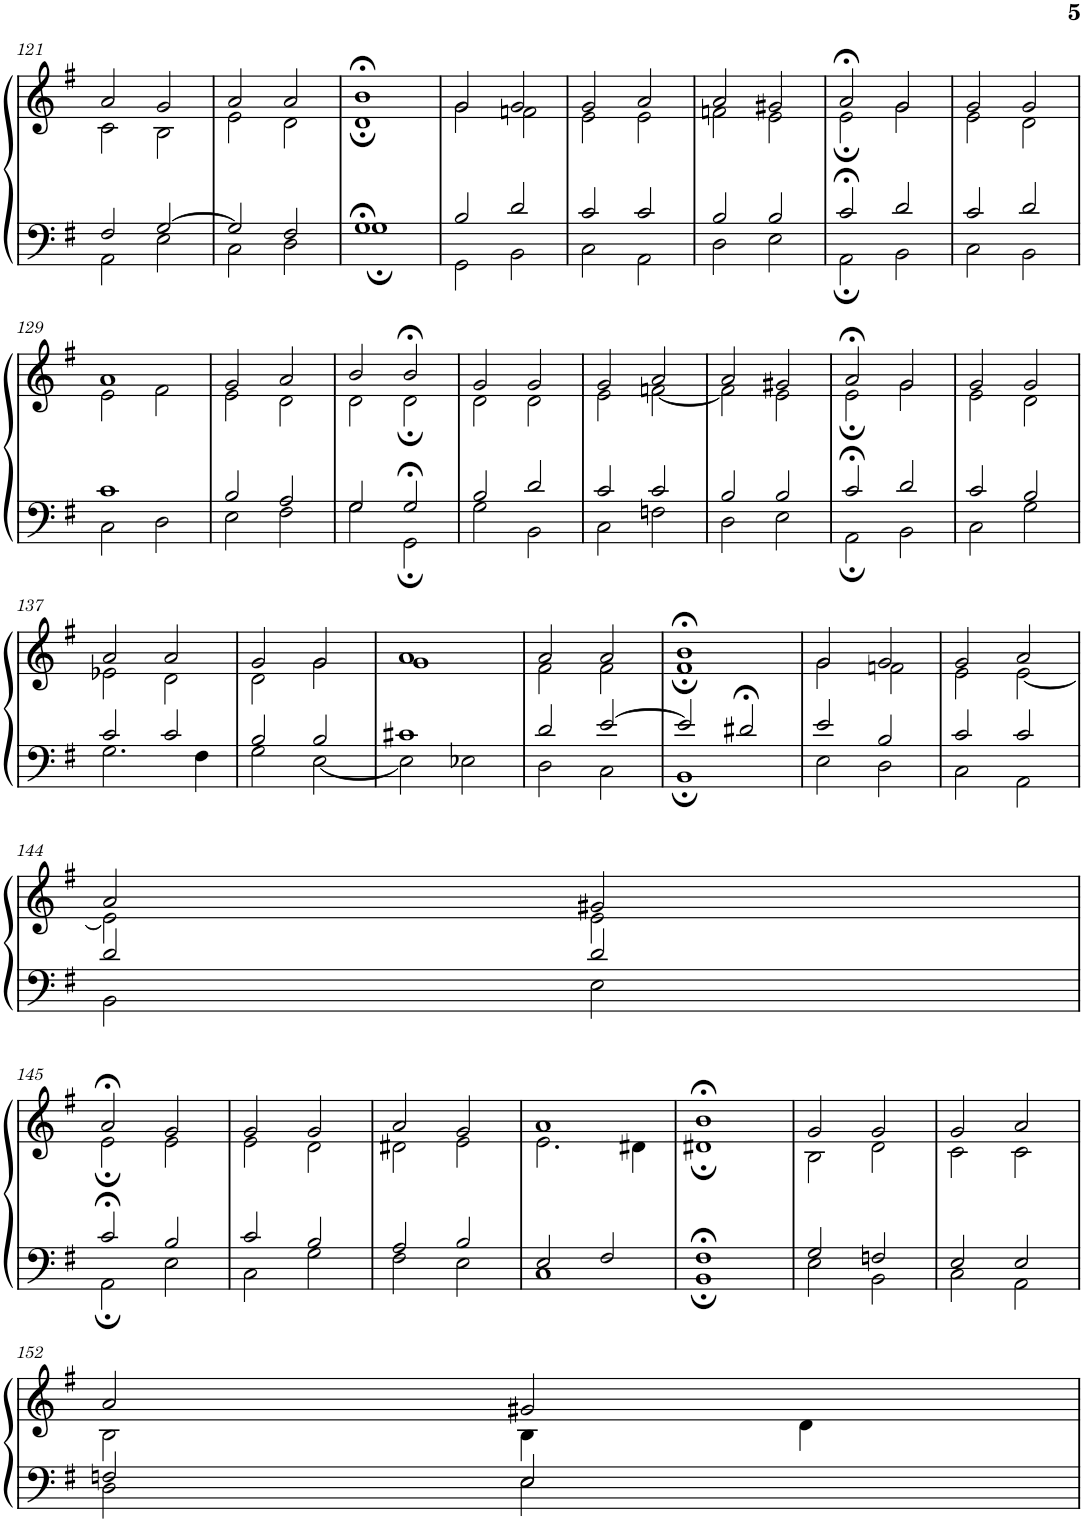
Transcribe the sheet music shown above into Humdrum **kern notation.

**kern	**kern
*part1	*part1
*staff2	*staff1
*I"Piano	*
*I'Pno.	*
!!LO:PB:g=z
*clefF4	*clefG2
*k[f#]	*k[f#]
*M4/4	*M4/4
*met(c)	*met(c)
=121	=121
*^	*^
2F#/	2AA\	2a/	2c\
[2G/	2E\	2g/	2B\
=122	=122	=122	=122
2G/]	2C\	2a/	2e\
2F#/	2D\	2a/	2d\
=123	=123	=123	=123
1G;<	1G;	1b;<	1d;
=124	=124	=124	=124
2B/	2GG\	2g/	2g\
2d/	2BB\	2g/	2fn\
=125	=125	=125	=125
2c/	2C\	2g/	2e\
2c/	2AA\	2a/	2e\
=126	=126	=126	=126
2B/	2D\	2a/	2fn\
2B/	2E\	2g#X/	2e\
=127	=127	=127	=127
2c;</	2AA;\	2a;</	2e;\
2d/	2BB\	2g/	2g\
=128	=128	=128	=128
2c/	2C\	2g/	2e\
2d/	2BB\	2g/	2d\
!!LO:LB:g=z	!!
=129	=129	=129	=129
1c	2C\	1a	2e\
.	2D\	.	2f#\
=130	=130	=130	=130
2B/	2E\	2g/	2e\
2A/	2F#\	2a/	2d\
=131	=131	=131	=131
2G/	2G\	2b/	2d\
2G;</	2GG;\	2b;</	2d;\
=132	=132	=132	=132
2B/	2G\	2g/	2d\
2d/	2BB\	2g/	2d\
=133	=133	=133	=133
2c/	2C\	2g/	2e\
2c/	2Fn\	2a/	[2fn\
=134	=134	=134	=134
2B/	2D\	2a/	2f\]
2B/	2E\	2g#X/	2e\
=135	=135	=135	=135
2c;</	2AA;\	2a;</	2e;\
2d/	2BB\	2g/	2g\
=136	=136	=136	=136
2c/	2C\	2g/	2e\
2B/	2G\	2g/	2d\
!!LO:LB:g=z	!!
=137	=137	=137	=137
2c/	2.G\	2a/	2e-X\
2c/	.	2a/	2d\
.	4F#\	.	.
=138	=138	=138	=138
2B/	2G\	2g/	2d\
2B/	[2E\	2g/	2g\
=139	=139	=139	=139
1c#X	2E\]	1a	1g
.	2E-X\	.	.
=140	=140	=140	=140
2d/	2D\	2a/	2f#\
[2e/	2C\	2a/	2f#\
=141	=141	=141	=141
2e/]	1BB;	1b;<	1f#;
2d#X;</	.	.	.
=142	=142	=142	=142
2e/	2E\	2g/	2g\
2B/	2D\	2g/	2fn\
=143	=143	=143	=143
2c/	2C\	2g/	2e\
2c/	2AA\	2a/	[2e\
!!LO:LB:g=z	!!
=144	=144	=144	=144
2d/	2BB\	2a/	2e\]
2d/	2E\	2g#X/	2e\
!!LO:LB:g=z	!!
=145	=145	=145	=145
2c;</	2AA;\	2a;</	2e;\
2B/	2E\	2g/	2e\
=146	=146	=146	=146
2c/	2C\	2g/	2e\
2B/	2G\	2g/	2d\
=147	=147	=147	=147
2A/	2F#\	2a/	2d#X\
2B/	2E\	2g/	2e\
=148	=148	=148	=148
2E/	1C	1a	2.e\
2F#/	.	.	.
.	.	.	4d#X\
=149	=149	=149	=149
1F#;<	1BB;	1b;<	1d#X;
=150	=150	=150	=150
2G/	2E\	2g/	2B\
2Fn/	2BB\	2g/	2d\
=151	=151	=151	=151
2E/	2C\	2g/	2c\
2E/	2AA\	2a/	2c\
!!LO:LB:g=z	!!
=152	=152	=152	=152
2Fn/	2D\	2a/	2B\
2E/	2E\	2g#X/	4B\
.	.	.	4d\
*v	*v	*	*
*	*v	*v
=	=
*-	*-
